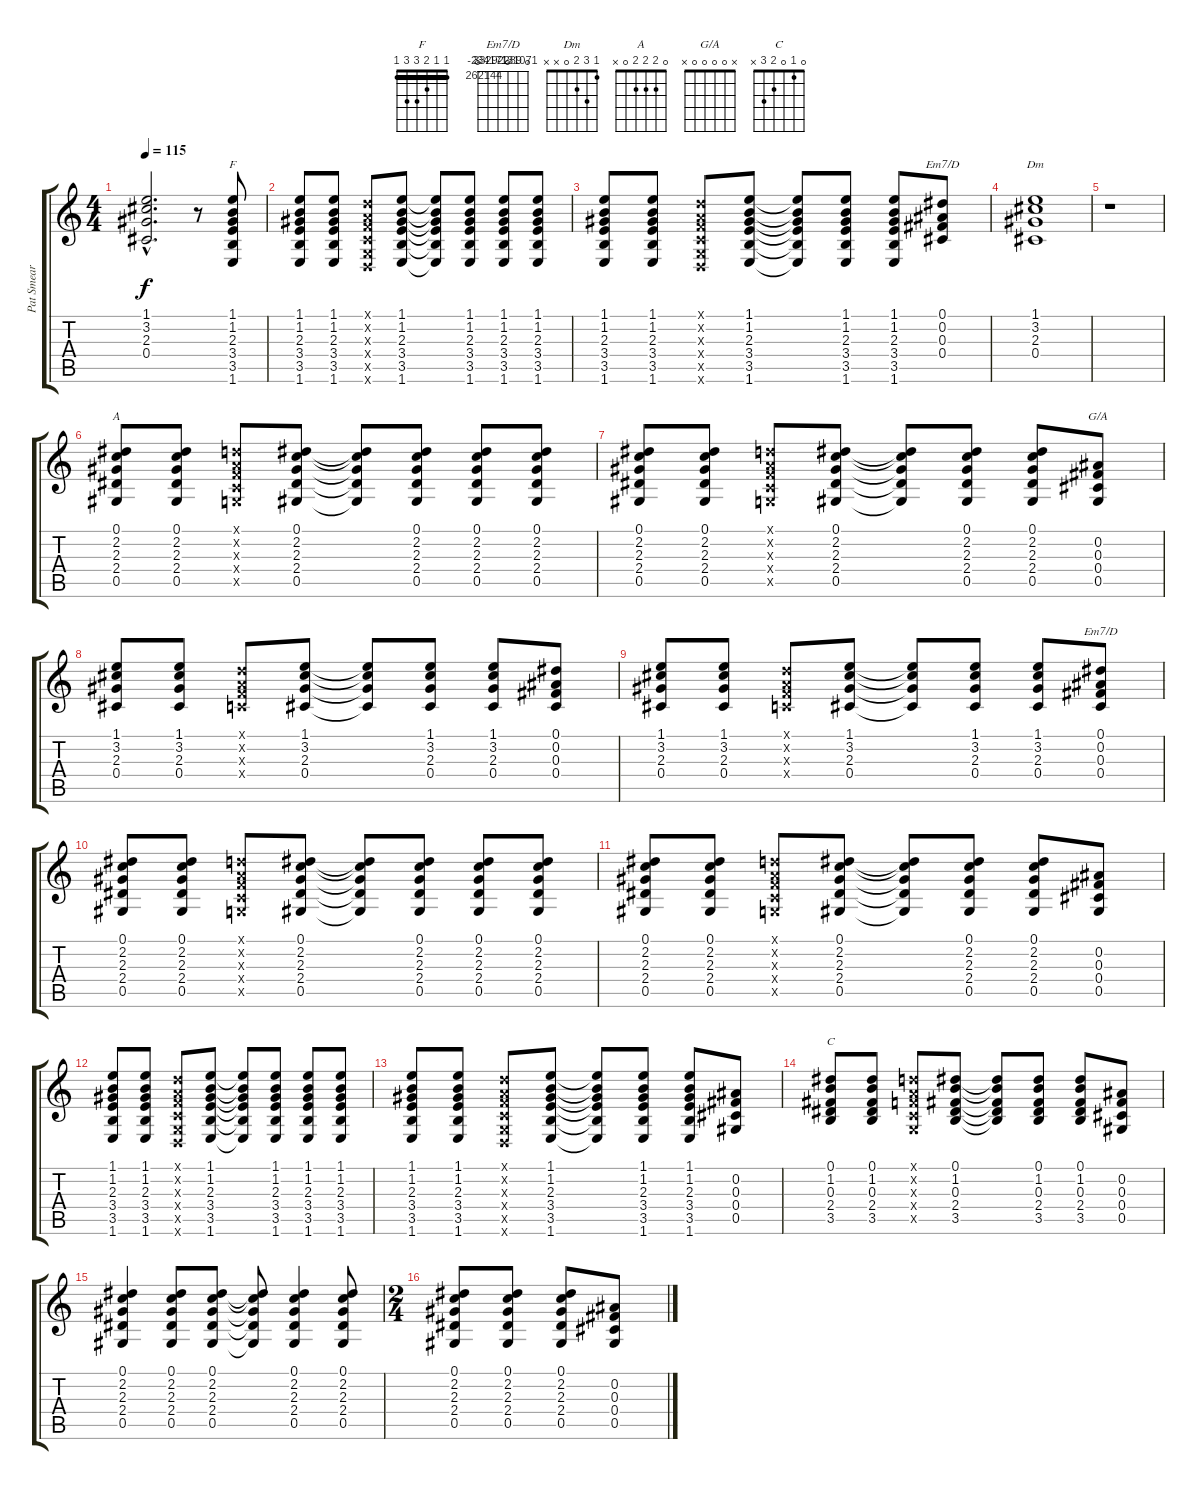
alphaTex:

\track ("Pat Smear" "Pat Smear") {instrument acousticguitarsteel}
\staff {score tabs}
\tuning (Eb4 Bb3 Gb3 Db3 Ab2 Eb2) {hide}
\chord ("F" 1 1 2 3 3 1) {barre 1}
\chord ("Em7/D" 0 0 0 0 x x)
\chord ("Dm" 1 3 2 0 x x)
\chord ("A" 0 2 2 2 0 x)
\chord ("G/A" x 0 0 0 0 x)
\chord ("Em7/D" 0 131072 0 33554432 27972 0) {firstfret 262144}
\chord ("C" 0 1 0 2 3 x)
\ts (4 4)
\tempo 115
\clef g2
\ks c
(1.1{hac t} 3.2{hac t} 2.3{hac t} 0.4{hac t}).2{d dy f} r.8 (1.1 1.2 2.3 3.4 3.5 1.6).8{ch "F"} |
(1.1 1.2 2.3 3.4 3.5 1.6).8 (1.1 1.2 2.3 3.4 3.5 1.6).8 (-1.1{x} -1.2{x} -1.3{x} -1.4{x} -1.5{x} -1.6{x}).8 (1.1 1.2 2.3 3.4 3.5 1.6).8 (1.1{t} 1.2{t} 2.3{t} 3.4{t} 3.5{t} 1.6{t}).8 (1.1 1.2 2.3 3.4 3.5 1.6).8 (1.1 1.2 2.3 3.4 3.5 1.6).8 (1.1 1.2 2.3 3.4 3.5 1.6).8 |
(1.1 1.2 2.3 3.4 3.5 1.6).8 (1.1 1.2 2.3 3.4 3.5 1.6).8 (-1.1{x} -1.2{x} -1.3{x} -1.4{x} -1.5{x} -1.6{x}).8 (1.1 1.2 2.3 3.4 3.5 1.6).8 (1.1{t} 1.2{t} 2.3{t} 3.4{t} 3.5{t} 1.6{t}).8 (1.1 1.2 2.3 3.4 3.5 1.6).8 (1.1 1.2 2.3 3.4 3.5 1.6).8 (0.1 0.2 0.3 0.4).8{ch "Em7/D"} |
(1.1 3.2 2.3 0.4).1{ch "Dm"} |
r.1 |
(0.1 2.2 2.3 2.4 0.5).8{ch "A"} (0.1 2.2 2.3 2.4 0.5).8 (-1.1{x} -1.2{x} -1.3{x} -1.4{x} -1.5{x}).8 (0.1 2.2 2.3 2.4 0.5).8 (0.1{t} 2.2{t} 2.3{t} 2.4{t} 0.5{t}).8 (0.1 2.2 2.3 2.4 0.5).8 (0.1 2.2 2.3 2.4 0.5).8 (0.1 2.2 2.3 2.4 0.5).8 |
(0.1 2.2 2.3 2.4 0.5).8 (0.1 2.2 2.3 2.4 0.5).8 (-1.1{x} -1.2{x} -1.3{x} -1.4{x} -1.5{x}).8 (0.1 2.2 2.3 2.4 0.5).8 (0.1{t} 2.2{t} 2.3{t} 2.4{t} 0.5{t}).8 (0.1 2.2 2.3 2.4 0.5).8 (0.1 2.2 2.3 2.4 0.5).8 (0.2 0.3 0.4 0.5).8{ch "G/A"} |
(1.1 3.2 2.3 0.4).8 (1.1 3.2 2.3 0.4).8 (-1.1{x} -1.2{x} -1.3{x} -1.4{x}).8 (1.1 3.2 2.3 0.4).8 (1.1{t} 3.2{t} 2.3{t} 0.4{t}).8 (1.1 3.2 2.3 0.4).8 (1.1 3.2 2.3 0.4).8 (0.1 0.2 0.3 0.4).8 |
(1.1 3.2 2.3 0.4).8 (1.1 3.2 2.3 0.4).8 (-1.1{x} -1.2{x} -1.3{x} -1.4{x}).8 (1.1 3.2 2.3 0.4).8 (1.1{t} 3.2{t} 2.3{t} 0.4{t}).8 (1.1 3.2 2.3 0.4).8 (1.1 3.2 2.3 0.4).8 (0.1 0.2 0.3 0.4).8{ch "Em7/D"} |
(0.1 2.2 2.3 2.4 0.5).8 (0.1 2.2 2.3 2.4 0.5).8 (-1.1{x} -1.2{x} -1.3{x} -1.4{x} -1.5{x}).8 (0.1 2.2 2.3 2.4 0.5).8 (0.1{t} 2.2{t} 2.3{t} 2.4{t} 0.5{t}).8 (0.1 2.2 2.3 2.4 0.5).8 (0.1 2.2 2.3 2.4 0.5).8 (0.1 2.2 2.3 2.4 0.5).8 |
(0.1 2.2 2.3 2.4 0.5).8 (0.1 2.2 2.3 2.4 0.5).8 (-1.1{x} -1.2{x} -1.3{x} -1.4{x} -1.5{x}).8 (0.1 2.2 2.3 2.4 0.5).8 (0.1{t} 2.2{t} 2.3{t} 2.4{t} 0.5{t}).8 (0.1 2.2 2.3 2.4 0.5).8 (0.1 2.2 2.3 2.4 0.5).8 (0.2 0.3 0.4 0.5).8 |
(1.1 1.2 2.3 3.4 3.5 1.6).8 (1.1 1.2 2.3 3.4 3.5 1.6).8 (-1.1{x} -1.2{x} -1.3{x} -1.4{x} -1.5{x} -1.6{x}).8 (1.1 1.2 2.3 3.4 3.5 1.6).8 (1.1{t} 1.2{t} 2.3{t} 3.4{t} 3.5{t} 1.6{t}).8 (1.1 1.2 2.3 3.4 3.5 1.6).8 (1.1 1.2 2.3 3.4 3.5 1.6).8 (1.1 1.2 2.3 3.4 3.5 1.6).8 |
(1.1 1.2 2.3 3.4 3.5 1.6).8 (1.1 1.2 2.3 3.4 3.5 1.6).8 (-1.1{x} -1.2{x} -1.3{x} -1.4{x} -1.5{x} -1.6{x}).8 (1.1 1.2 2.3 3.4 3.5 1.6).8 (1.1{t} 1.2{t} 2.3{t} 3.4{t} 3.5{t} 1.6{t}).8 (1.1 1.2 2.3 3.4 3.5 1.6).8 (1.1 1.2 2.3 3.4 3.5 1.6).8 (0.2 0.3 0.4 0.5).8 |
(0.1 1.2 0.3 2.4 3.5).8{ch "C"} (0.1 1.2 0.3 2.4 3.5).8 (-1.1{x} -1.2{x} -1.3{x} -1.4{x} -1.5{x}).8 (0.1 1.2 0.3 2.4 3.5).8 (0.1{t} 1.2{t} 0.3{t} 2.4{t} 3.5{t}).8 (0.1 1.2 0.3 2.4 3.5).8 (0.1 1.2 0.3 2.4 3.5).8 (0.2 0.3 0.4 0.5).8 |
(0.1 2.2 2.3 2.4 0.5).4 (0.1 2.2 2.3 2.4 0.5).8 (0.1 2.2 2.3 2.4 0.5).8 (0.1{t} 2.2{t} 2.3{t} 2.4{t} 0.5{t}).8 (0.1 2.2 2.3 2.4 0.5).4 (0.1 2.2 2.3 2.4 0.5).8 |
\ts (2 4)
(0.1 2.2 2.3 2.4 0.5).8 (0.1 2.2 2.3 2.4 0.5).8 (0.1 2.2 2.3 2.4 0.5).8 (0.2 0.3 0.4 0.5).8
